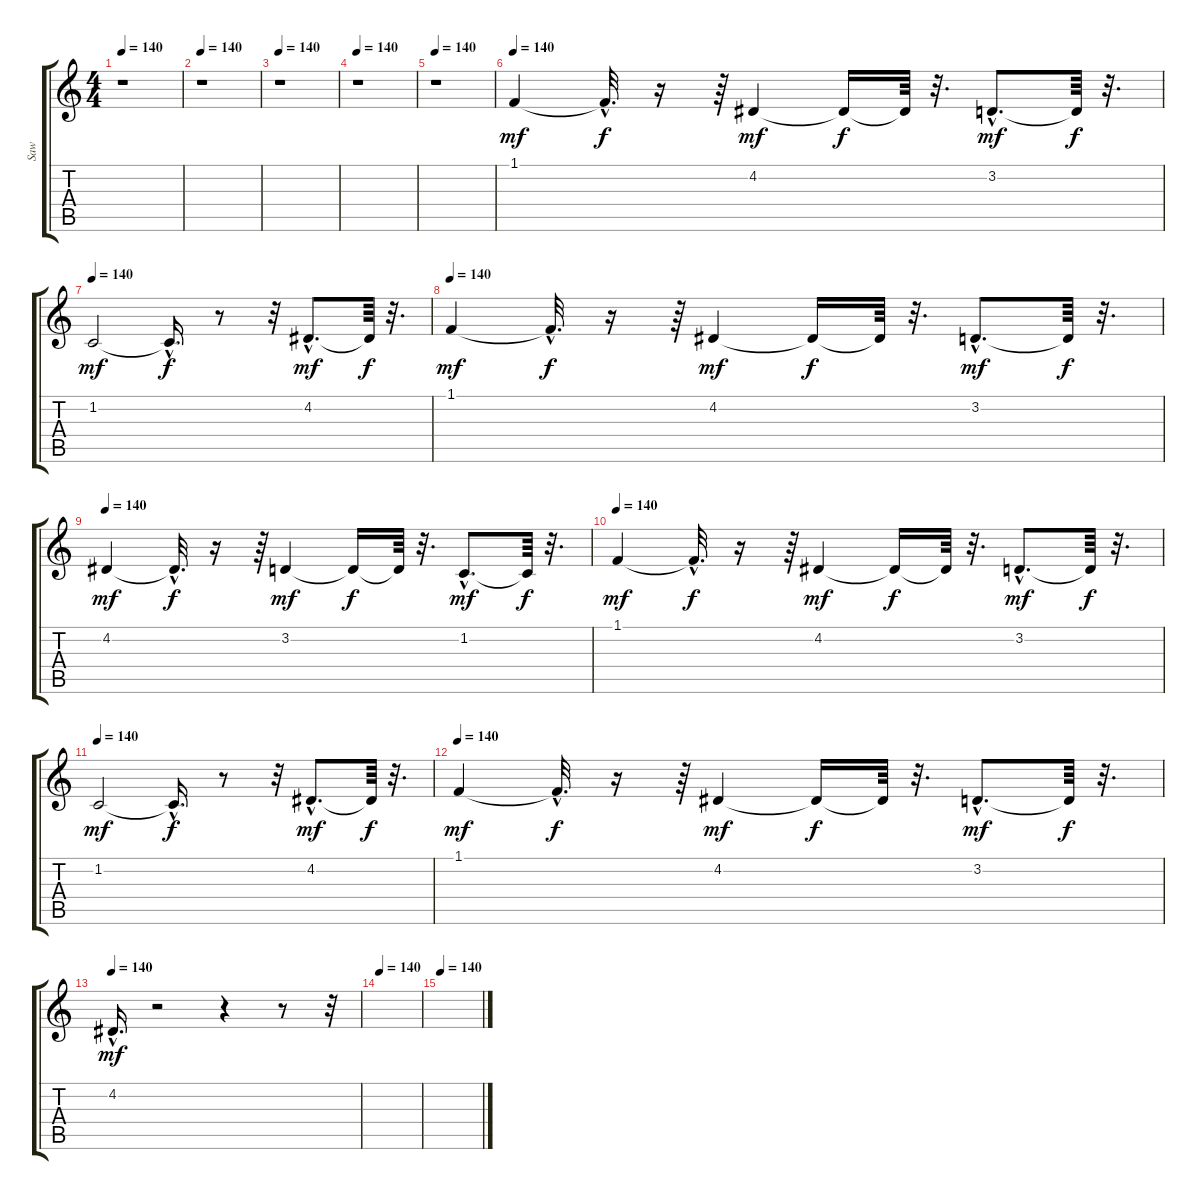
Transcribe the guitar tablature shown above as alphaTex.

\track ("Saw" "Saw") {instrument lead2sawtooth}
\staff {score tabs}
\tuning (E4 B3 G3 D3 A2 E2) {hide}
\ts (4 4)
\tempo 140
\clef g2
\ks c
r.1{dy f} |
\tempo 140
r.1 |
\tempo 140
r.1 |
\tempo 140
r.1 |
\tempo 140
r.1 |
\tempo 140
1.1.4{dy mf} 1.1{hac t}.32{d dy f} r.16 r.64 4.2.4{dy mf} 4.2{t}.16{dy f} 4.2{t}.64 r.32{d} 3.2{hac}.8{d dy mf} 3.2{t}.64{dy f} r.32{d} |
\tempo 140
1.2.2{dy mf} 1.2{hac t}.16{d dy f} r.8 r.32 4.2{hac}.8{d dy mf} 4.2{t}.64{dy f} r.32{d} |
\tempo 140
1.1.4{dy mf} 1.1{hac t}.32{d dy f} r.16 r.64 4.2.4{dy mf} 4.2{t}.16{dy f} 4.2{t}.64 r.32{d} 3.2{hac}.8{d dy mf} 3.2{t}.64{dy f} r.32{d} |
\tempo 140
4.2.4{dy mf} 4.2{hac t}.32{d dy f} r.16 r.64 3.2.4{dy mf} 3.2{t}.16{dy f} 3.2{t}.64 r.32{d} 1.2{hac}.8{d dy mf} 1.2{t}.64{dy f} r.32{d} |
\tempo 140
1.1.4{dy mf} 1.1{hac t}.32{d dy f} r.16 r.64 4.2.4{dy mf} 4.2{t}.16{dy f} 4.2{t}.64 r.32{d} 3.2{hac}.8{d dy mf} 3.2{t}.64{dy f} r.32{d} |
\tempo 140
1.2.2{dy mf} 1.2{hac t}.16{d dy f} r.8 r.32 4.2{hac}.8{d dy mf} 4.2{t}.64{dy f} r.32{d} |
\tempo 140
1.1.4{dy mf} 1.1{hac t}.32{d dy f} r.16 r.64 4.2.4{dy mf} 4.2{t}.16{dy f} 4.2{t}.64 r.32{d} 3.2{hac}.8{d dy mf} 3.2{t}.64{dy f} r.32{d} |
\tempo 140
4.2{hac}.16{d dy mf} r.2 r.4 r.8 r.32 |
\tempo 140
|
\tempo 140
